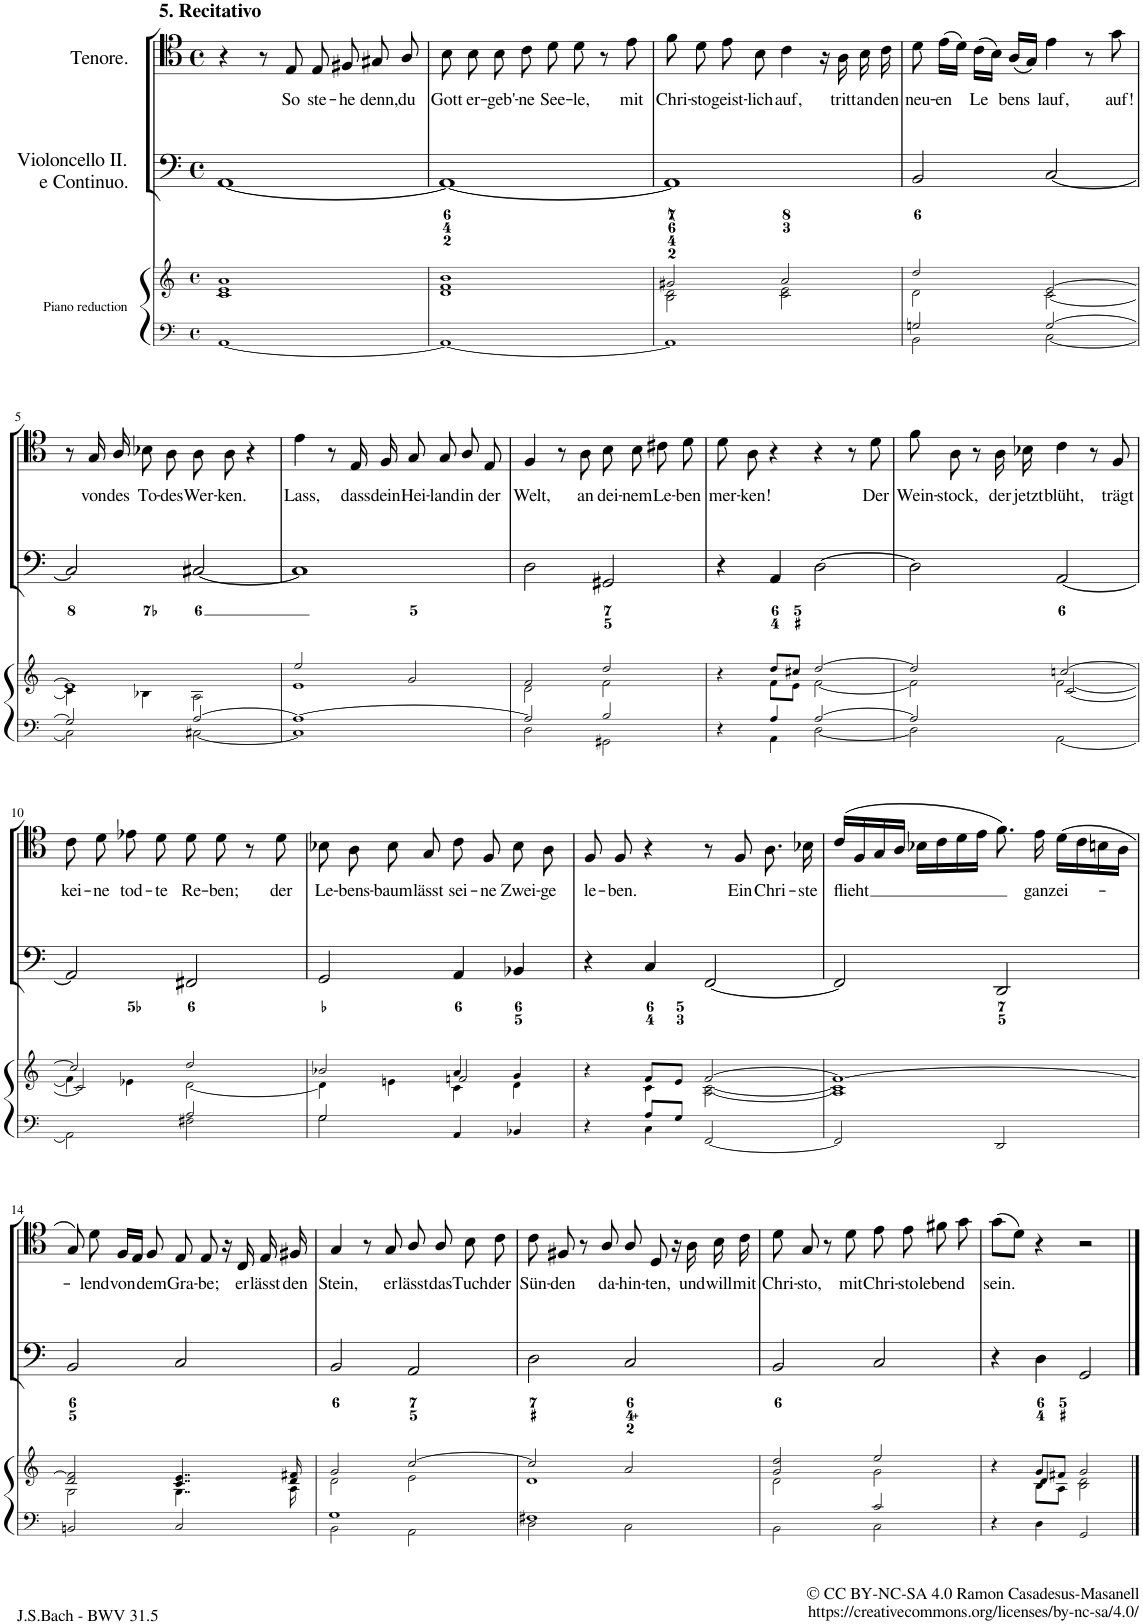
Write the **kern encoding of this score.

**kern	**kern	**kern	**kern	**text
*part3	*part3	*part2	*part1	*part1
*staff4	*staff3	*staff2	*staff1	*staff1
*I"Piano reduction	*	*I"Violoncello II.  e Continuo.	*I"Tenore.	*
*I'Pno	*	*I'Vc	*	*
*stria5	*stria5	*	*	*
*clefF4	*clefG2	*clefF4	*clefC4	*
*k[]	*k[]	*k[]	*k[]	*
*M4/4	*M4/4	*M4/4	*M4/4	*
*met(c)	*met(c)	*met(c)	*met(c)	*
=1	=1	=1	=1	=1
!	!	!	!LO:TX:a:B:t=5. Recitativo	!
[1AA	1c 1e 1a	[1AA	4r	.
.	.	.	8r	.
!	!	!	!	!LO:LY:b
.	.	.	8E/	So
!	!	!	!	!LO:LY:b
.	.	.	8E/	ste-
!	!	!	!	!LO:LY:b
.	.	.	8F#X/	-he
!	!	!	!	!LO:LY:b
.	.	.	8G#X/	denn,
!	!	!	!	!LO:LY:b
.	.	.	8A/	du
=2	=2	=2	=2	=2
!	!	!	!	!LO:LY:b
1AA_	1d 1f 1b	1AA_	8B\	Gott
!	!	!	!	!LO:LY:b
.	.	.	8B\	er-
!	!	!	!	!LO:LY:b
.	.	.	8B\	-geb'-
!	!	!	!	!LO:LY:b
.	.	.	8c\	-ne
!	!	!	!	!LO:LY:b
.	.	.	8d\	See-
!	!	!	!	!LO:LY:b
.	.	.	8d\	-le,
.	.	.	8r	.
!	!	!	!	!LO:LY:b
.	.	.	8e\	mit
=3	=3	=3	=3	=3
*	*^	*	*	*
!	!	!	!	!	!LO:LY:b
1AA]	2g#X/	2B\ 2d\	1AA]	8f\	Chri-
!	!	!	!	!	!LO:LY:b
.	.	.	.	8d\	-sto
!	!	!	!	!	!LO:LY:b
.	.	.	.	8e\	geist-
!	!	!	!	!	!LO:LY:b
.	.	.	.	8B\	-lich
!	!	!	!	!	!LO:LY:b
.	2a/	2c\ 2e\	.	4c\	auf,
.	.	.	.	16r	.
!	!	!	!	!	!LO:LY:b
.	.	.	.	16A\	tritt
!	!	!	!	!	!LO:LY:b
.	.	.	.	16B\	an
!	!	!	!	!	!LO:LY:b
.	.	.	.	16c\	den
=4	=4	=4	=4	=4	=4
*^	*	*	*	*	*
!	!	!	!	!	!	!LO:LY:b
2Gn/	2BB\	2dd/	2d\	2BB/	8d\	neu-
!	!	!	!	!	!	!LO:LY:b
.	.	.	.	.	(>16e\LL	-en
.	.	.	.	.	16d\JJ)	.
!	!	!	!	!	!	!LO:LY:b
.	.	.	.	.	(>16c\LL	Le
.	.	.	.	.	16B\JJ)	.
!	!	!	!	!	!	!LO:LY:b
.	.	.	.	.	(<16A/LL	bens
.	.	.	.	.	16G/JJ)	.
!	!	!	!	!	!	!LO:LY:b
[2G/	[2C\	[2e/	[2c\	[2C/	4e\	lauf,
.	.	.	.	.	8r	.
!	!	!	!	!	!	!LO:LY:b
.	.	.	.	.	8g\	auf!
!!LO:LB:g=z
=5	=5	=5	=5	=5	=5	=5
2G/]	2C\]	1e]	4c\]	2C/]	8r	.
!	!	!	!	!	!	!LO:LY:b
.	.	.	.	.	16G/	von
!	!	!	!	!	!	!LO:LY:b
.	.	.	.	.	16A/	des
!	!	!	!	!	!	!LO:LY:b
.	.	.	4B-X\	.	8B-X\	To-
!	!	!	!	!	!	!LO:LY:b
.	.	.	.	.	8A\	-des
!	!	!	!	!	!	!LO:LY:b
[2A/	[2C#X\	.	2A\	[2C#X/	8A\	Wer-
!	!	!	!	!	!	!LO:LY:b
.	.	.	.	.	8A\	-ken.
.	.	.	.	.	4r	.
=6	=6	=6	=6	=6	=6	=6
!	!	!	!	!	!	!LO:LY:b
1A_	1C#]	2ee/	1e	1C#]	4e\	Lass,
.	.	.	.	.	8r	.
!	!	!	!	!	!	!LO:LY:b
.	.	.	.	.	16E/	dass
!	!	!	!	!	!	!LO:LY:b
.	.	.	.	.	16F/	dein
!	!	!	!	!	!	!LO:LY:b
.	.	2g/	.	.	8G/	Hei-
!	!	!	!	!	!	!LO:LY:b
.	.	.	.	.	8G/	-land
!	!	!	!	!	!	!LO:LY:b
.	.	.	.	.	8A/	in
!	!	!	!	!	!	!LO:LY:b
.	.	.	.	.	8E/	der
=7	=7	=7	=7	=7	=7	=7
!	!	!	!	!	!	!LO:LY:b
2A/]	2D\	2f/	2d\	2D\	4F/	Welt,
.	.	.	.	.	8r	.
!	!	!	!	!	!	!LO:LY:b
.	.	.	.	.	8A\	an
!	!	!	!	!	!	!LO:LY:b
2B/	2GG#X\	2dd/	2f\	2GG#X/	8B\	dei-
!	!	!	!	!	!	!LO:LY:b
.	.	.	.	.	8B\	-nem
!	!	!	!	!	!	!LO:LY:b
.	.	.	.	.	8c#X\	Le-
!	!	!	!	!	!	!LO:LY:b
.	.	.	.	.	8d\	-ben
=8	=8	=8	=8	=8	=8	=8
!	!	!	!	!	!	!LO:LY:b
4r	4ryy	4r	4ryy	4r	8d\	mer-
!	!	!	!	!	!	!LO:LY:b
.	.	.	.	.	8A\	-ken!
4A/	4AA\	8dd/L	8f\L	4AA/	4r	.
.	.	8cc#X/J	8e\J	.	.	.
[2A/	[2D\	[2dd/	[2f\	[2D\	4r	.
.	.	.	.	.	8r	.
!	!	!	!	!	!	!LO:LY:b
.	.	.	.	.	8d\	Der
=9	=9	=9	=9	=9	=9	=9
*	*	*	*^	*	*	*
!	!	!	!	!	!	!	!LO:LY:b
2A/]	2D\]	2dd/]	2f\]	2ryy	2D\]	8f\	Wein-
!	!	!	!	!	!	!	!LO:LY:b
.	.	.	.	.	.	8A\	-stock,
.	.	.	.	.	.	8r	.
!	!	!	!	!	!	!	!LO:LY:b
.	.	.	.	.	.	16A\	der
!	!	!	!	!	!	!	!LO:LY:b
.	.	.	.	.	.	16B-X\	jetzt
!	!	!	!	!	!	!	!LO:LY:b
2ryy	[2AA\	[2ccn/	[2f\	[<2c/	[2AA/	4c\	blüht,
.	.	.	.	.	.	8r	.
!	!	!	!	!	!	!	!LO:LY:b
.	.	.	.	.	.	8F/	trägt
!!LO:LB:g=z
=10	=10	=10	=10	=10	=10	=10	=10
!	!	!	!	!	!	!	!LO:LY:b
2ryy	2AA\]	2cc/]	4f\]	2c/]	2AA/]	8c\	kei-
!	!	!	!	!	!	!	!LO:LY:b
.	.	.	.	.	.	8d\	-ne
!	!	!	!	!	!	!	!LO:LY:b
.	.	.	4e-X\	.	.	8e-X\	tod-
!	!	!	!	!	!	!	!LO:LY:b
.	.	.	.	.	.	8d\	-te
!	!	!	!	!	!	!	!LO:LY:b
2A/	2F#X\	2dd/	[2d\	2ryy	2FF#X/	8d\	Re-
!	!	!	!	!	!	!	!LO:LY:b
.	.	.	.	.	.	8d\	-ben;
.	.	.	.	.	.	8r	.
!	!	!	!	!	!	!	!LO:LY:b
.	.	.	.	.	.	8d\	der
=11	=11	=11	=11	=11	=11	=11	=11
!	!	!	!	!	!	!	!LO:LY:b
2G/	2G\	2b-X/	4d\]	2ryy	2GG/	8B-X\	Le-
!	!	!	!	!	!	!	!LO:LY:b
.	.	.	.	.	.	8A\	-bens-
!	!	!	!	!	!	!	!LO:LY:b
.	.	.	4en\	.	.	8B-\	-baum
!	!	!	!	!	!	!	!LO:LY:b
.	.	.	.	.	.	8G/	lässt
!	!	!	!	!	!	!	!LO:LY:b
2ryy	4AA/	4a/	4c\	2fn/	4AA/	8c\	sei-
!	!	!	!	!	!	!	!LO:LY:b
.	.	.	.	.	.	8F/	-ne
!	!	!	!	!	!	!	!LO:LY:b
.	4BB-X/	4g/	4d\	.	4BB-X/	8B-\	Zwei-
!	!	!	!	!	!	!	!LO:LY:b
.	.	.	.	.	.	8A\	-ge
*	*	*	*v	*v	*	*	*
=12	=12	=12	=12	=12	=12	=12
!	!	!	!	!	!	!LO:LY:b
4r	4ryy	4r	4ryy	4r	8F/	le-
!	!	!	!	!	!	!LO:LY:b
.	.	.	.	.	8F/	-ben.
8A/L	4C\	8f/L	4c\	4C/	4r	.
8G/J	.	8e/J	.	.	.	.
[<2FF/	2ryy	[2f/	[2A\ [2c\	[2FF/	8r	.
!	!	!	!	!	!	!LO:LY:b
.	.	.	.	.	8F/	Ein
!	!	!	!	!	!	!LO:LY:b
.	.	.	.	.	8.A\	Chri-
!	!	!	!	!	!	!LO:LY:b
.	.	.	.	.	16B-X\	-ste
*v	*v	*	*	*	*	*
=13	=13	=13	=13	=13	=13
!	!	!	!	!	!LO:LY:b
2FF/]	1f_	1A] 1c]	2FF/]	(>16c/LL	flieht
.	.	.	.	16F/	.
.	.	.	.	16G/	.
.	.	.	.	16A/JJ	.
.	.	.	.	16B-X\LL	.
.	.	.	.	16c\	.
.	.	.	.	16d\	.
.	.	.	.	16e\JJ	.
2DD/	.	.	2DD/	8.f\)	.
!	!	!	!	!	!LO:LY:b
.	.	.	.	16e\	ganz
!	!	!	!	!	!LO:LY:b
.	.	.	.	(>16d\LL	ei-
.	.	.	.	16c\	.
.	.	.	.	16Bn\	.
.	.	.	.	16A\JJ	.
!!LO:LB:g=z
=14	=14	=14	=14	=14	=14
2BBn/	2d/ 2f/]	2G\	2BB/	8G/)	.
!	!	!	!	!	!LO:LY:b
.	.	.	.	8d\	-lend
!	!	!	!	!	!LO:LY:b
.	.	.	.	16F/LL	von
.	.	.	.	16E/JJ	.
!	!	!	!	!	!LO:LY:b
.	.	.	.	8F/	dem
!	!	!	!	!	!LO:LY:b
2C/	4..c/ 4..e/	4..G\	2C/	8E/	Gra-
!	!	!	!	!	!LO:LY:b
.	.	.	.	8E/	-be;
.	.	.	.	16r	.
!	!	!	!	!	!LO:LY:b
.	.	.	.	16C/	er
!	!	!	!	!	!LO:LY:b
.	.	.	.	16E/	lässt
!	!	!	!	!	!LO:LY:b
.	16d/ 16f#X/	16A\	.	16F#X/	den
=15	=15	=15	=15	=15	=15
*^	*	*	*	*	*
!	!	!	!	!	!	!LO:LY:b
1G	2BB\	2g/	2d\	2BB/	4G/	Stein,
.	.	.	.	.	8r	.
!	!	!	!	!	!	!LO:LY:b
.	.	.	.	.	8G/	er
!	!	!	!	!	!	!LO:LY:b
.	2AA\	[2cc/	2e\	2AA/	8A/	lässt
!	!	!	!	!	!	!LO:LY:b
.	.	.	.	.	8A/	das
!	!	!	!	!	!	!LO:LY:b
.	.	.	.	.	8B\	Tuch
!	!	!	!	!	!	!LO:LY:b
.	.	.	.	.	8c\	der
=16	=16	=16	=16	=16	=16	=16
!	!	!	!	!	!	!LO:LY:b
1F#X	2D\	2cc/]	1d	2D\	8c\	Sün-
!	!	!	!	!	!	!LO:LY:b
.	.	.	.	.	8F#X/	-den
.	.	.	.	.	8r	.
!	!	!	!	!	!	!LO:LY:b
.	.	.	.	.	8A/	da-
!	!	!	!	!	!	!LO:LY:b
.	2C\	2a/	.	2C/	8A/	-hin-
!	!	!	!	!	!	!LO:LY:b
.	.	.	.	.	8D/	-ten,
.	.	.	.	.	16r	.
!	!	!	!	!	!	!LO:LY:b
.	.	.	.	.	16A\	und
!	!	!	!	!	!	!LO:LY:b
.	.	.	.	.	16B\	will
!	!	!	!	!	!	!LO:LY:b
.	.	.	.	.	16c\	mit
=17	=17	=17	=17	=17	=17	=17
!	!	!	!	!	!	!LO:LY:b
2ryy	2BB\	2g/ 2dd/	2d\	2BB/	8d\	Chri-
!	!	!	!	!	!	!LO:LY:b
.	.	.	.	.	8G/	-sto,
.	.	.	.	.	8r	.
!	!	!	!	!	!	!LO:LY:b
.	.	.	.	.	8d\	mit
!	!	!	!	!	!	!LO:LY:b
2c/	2C\	2ee/	2g\	2C/	8e\	Chri-
!	!	!	!	!	!	!LO:LY:b
.	.	.	.	.	8e\	-sto
!	!	!	!	!	!	!LO:LY:b
.	.	.	.	.	8f#X\	lebend
.	.	.	.	.	8g\	.
*v	*v	*	*	*	*	*
=18	=18	=18	=18	=18	=18
*	*	*^	*	*	*
!	!	!	!	!	!	!LO:LY:b
4r	4r	4ryy	4ryy	4r	(>8g\L	sein.
.	.	.	.	.	8d\J)	.
4D\	8g/L	8B\L	4d/	4D\	4r	.
.	8f#X/J	8A\J	.	.	.	.
2GG/	2g/	2B\ 2d\	2ryy	2GG/	2r	.
*	*v	*v	*v	*	*	*
==	==	==	==	==
*-	*-	*-	*-	*-
